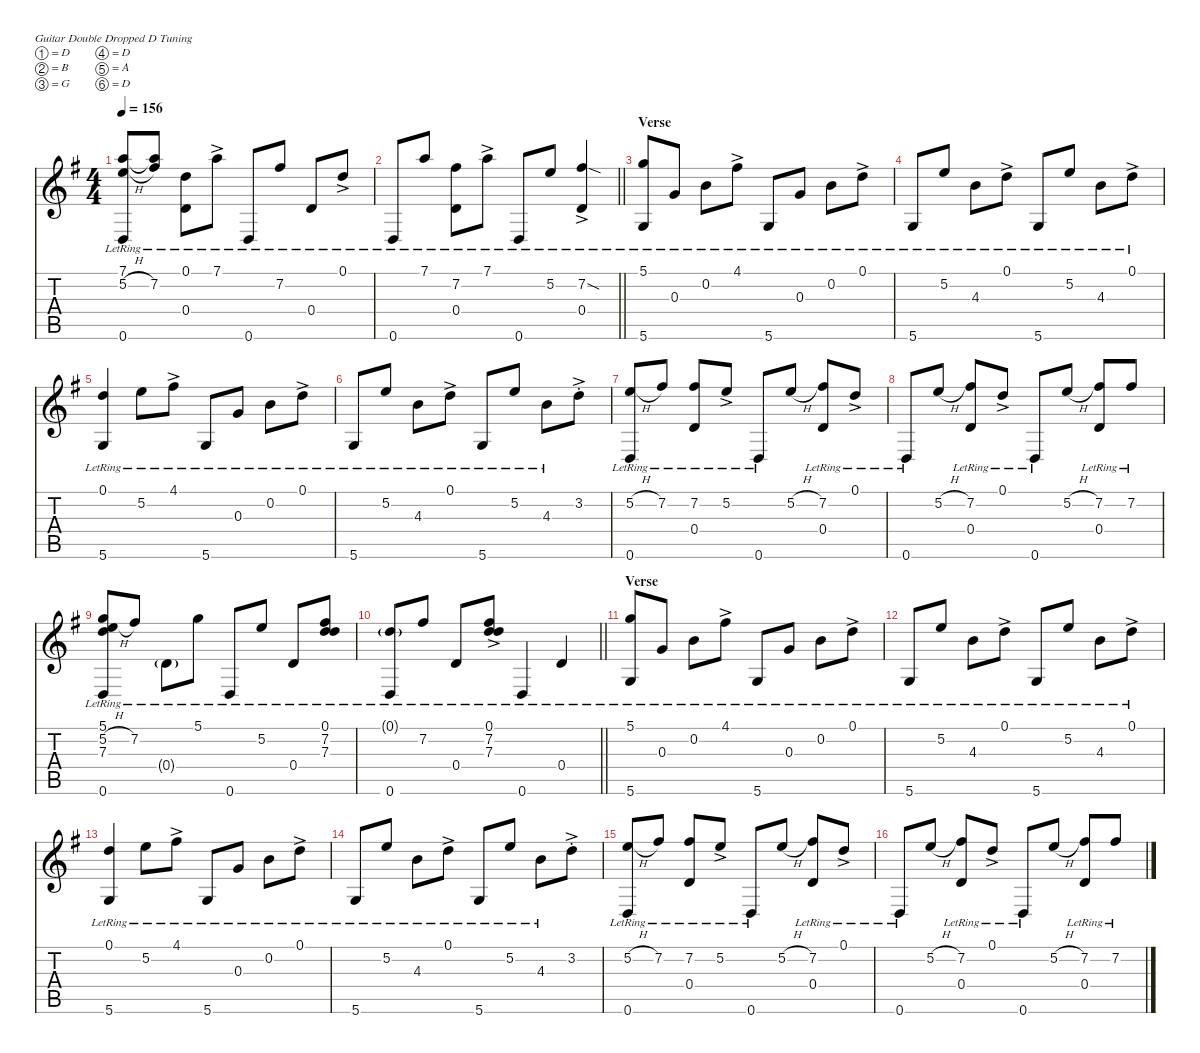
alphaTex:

\defaultSystemsLayout 4
\hideDynamics
\bracketExtendMode nobrackets
\singleTrackTrackNamePolicy hidden
\multiTrackTrackNamePolicy hidden
\otherSystemsTrackNameOrientation horizontal
\track ("Guitar 1" "n.guit.") {mute instrument acousticguitarnylon}
\staff {score tabs}
\tuning (D4 B3 G3 D3 A2 D2)
\ts (4 4)
\tempo 156
\clef g2
\ks g
(7.1{lr acc forcenatural} 5.2{h acc forcenatural} 0.6{lr acc forcenatural}).8{dy f beam Up} (7.1{lr t acc forcenatural} 7.2{lr acc #}).8{beam Up} (0.1{lr acc forcenatural} 0.4{lr acc forcenatural}).8{beam Down} 7.1{ac lr acc forcenatural}.8{beam Down} 0.6{lr acc forcenatural}.8{beam Up} 7.2{lr acc #}.8{beam Up} 0.4{lr acc forcenatural}.8{beam Up} 0.1{ac lr acc forcenatural}.8{beam Up} |
\barLineRight lightlight
0.6{lr acc forcenatural}.8{beam Up} 7.1{lr acc forcenatural}.8{beam Up} (7.2{lr acc #} 0.4{lr acc forcenatural}).8{beam Down} 7.1{ac lr acc forcenatural}.8{beam Down} 0.6{lr acc forcenatural}.8{beam Up} 5.2{lr acc forcenatural}.8{beam Up} (7.2{sod ac acc #} 0.4{ac lr acc forcenatural}).4{beam Up} |
\section ("" "Verse")
(5.1{lr acc forcenatural} 5.6{lr acc forcenatural}).8{beam Up} 0.3{lr acc forcenatural}.8{beam Up} 0.2{lr acc forcenatural}.8{beam Down} 4.1{ac lr acc #}.8{beam Down} 5.6{lr acc forcenatural}.8{beam Up} 0.3{lr acc forcenatural}.8{beam Up} 0.2{lr acc forcenatural}.8{beam Down} 0.1{ac lr acc forcenatural}.8{beam Down} |
5.6{lr acc forcenatural}.8{beam Up} 5.2{lr acc forcenatural}.8{beam Up} 4.3{lr acc forcenatural}.8{beam Down} 0.1{ac lr acc forcenatural}.8{beam Down} 5.6{lr acc forcenatural}.8{beam Up} 5.2{lr acc forcenatural}.8{beam Up} 4.3{lr acc forcenatural}.8{beam Down} 0.1{ac lr acc forcenatural}.8{beam Down} |
(0.1{lr acc forcenatural} 5.6{lr acc forcenatural}).4{beam Up} 5.2{lr acc forcenatural}.8{beam Down} 4.1{ac lr acc #}.8{beam Down} 5.6{lr acc forcenatural}.8{beam Up} 0.3{lr acc forcenatural}.8{beam Up} 0.2{lr acc forcenatural}.8{beam Down} 0.1{ac lr acc forcenatural}.8{beam Down} |
5.6{lr acc forcenatural}.8{beam Up} 5.2{lr acc forcenatural}.8{beam Up} 4.3{lr acc forcenatural}.8{beam Down} 0.1{ac lr acc forcenatural}.8{beam Down} 5.6{lr acc forcenatural}.8{beam Up} 5.2{lr acc forcenatural}.8{beam Up} 4.3{lr acc forcenatural}.8{beam Down} 3.2{ac st acc forcenatural}.8{beam Down} |
(5.2{h acc forcenatural} 0.6{lr acc forcenatural}).8{beam Up} 7.2{lr acc #}.8{beam Up} (7.2{lr acc #} 0.4{lr acc forcenatural}).8{beam Up} 5.2{ac lr acc forcenatural}.8{beam Up} 0.6{lr acc forcenatural}.8{beam Up} 5.2{h acc forcenatural}.8{beam Up} (7.2{lr acc #} 0.4{lr acc forcenatural}).8{beam Up} 0.1{ac lr acc forcenatural}.8{beam Up} |
0.6{lr acc forcenatural}.8{beam Up} 5.2{h acc forcenatural}.8{beam Up} (7.2{lr acc #} 0.4{lr acc forcenatural}).8{beam Up} 0.1{ac lr acc forcenatural}.8{beam Up} 0.6{lr acc forcenatural}.8{beam Up} 5.2{h acc forcenatural}.8{beam Up} (7.2{lr acc #} 0.4{lr acc forcenatural}).8{beam Up} 7.2{lr acc #}.8{beam Up} |
(5.1{lr acc forcenatural} 5.2{h acc forcenatural} 7.3{lr acc forcenatural} 0.6{lr acc forcenatural}).8{beam Up} 7.2{lr acc #}.8{beam Up} 0.4{g lr acc forcenatural}.8{beam Down} 5.1{lr acc forcenatural}.8{beam Down} 0.6{lr acc forcenatural}.8{beam Up} 5.2{lr acc forcenatural}.8{beam Up} 0.4{lr acc forcenatural}.8{beam Up} (0.1{lr acc forcenatural} 7.2{lr acc #} 7.3{lr acc forcenatural}).8{beam Up} |
\barLineRight lightlight
(0.1{g lr acc forcenatural} 0.6{lr acc forcenatural}).8{beam Up} 7.2{lr acc #}.8{beam Up} 0.4{lr acc forcenatural}.8{beam Up} (0.1{ac lr acc forcenatural} 7.2{ac lr acc #} 7.3{ac lr acc forcenatural}).8{beam Up} 0.6{lr acc forcenatural}.4{beam Up} 0.4{lr acc forcenatural}.4{beam Up} |
\section ("" "Verse")
(5.1{lr acc forcenatural} 5.6{lr acc forcenatural}).8{beam Up} 0.3{lr acc forcenatural}.8{beam Up} 0.2{lr acc forcenatural}.8{beam Down} 4.1{ac lr acc #}.8{beam Down} 5.6{lr acc forcenatural}.8{beam Up} 0.3{lr acc forcenatural}.8{beam Up} 0.2{lr acc forcenatural}.8{beam Down} 0.1{ac lr acc forcenatural}.8{beam Down} |
5.6{lr acc forcenatural}.8{beam Up} 5.2{lr acc forcenatural}.8{beam Up} 4.3{lr acc forcenatural}.8{beam Down} 0.1{ac lr acc forcenatural}.8{beam Down} 5.6{lr acc forcenatural}.8{beam Up} 5.2{lr acc forcenatural}.8{beam Up} 4.3{lr acc forcenatural}.8{beam Down} 0.1{ac lr acc forcenatural}.8{beam Down} |
(0.1{lr acc forcenatural} 5.6{lr acc forcenatural}).4{beam Up} 5.2{lr acc forcenatural}.8{beam Down} 4.1{ac lr acc #}.8{beam Down} 5.6{lr acc forcenatural}.8{beam Up} 0.3{lr acc forcenatural}.8{beam Up} 0.2{lr acc forcenatural}.8{beam Down} 0.1{ac lr acc forcenatural}.8{beam Down} |
5.6{lr acc forcenatural}.8{beam Up} 5.2{lr acc forcenatural}.8{beam Up} 4.3{lr acc forcenatural}.8{beam Down} 0.1{ac lr acc forcenatural}.8{beam Down} 5.6{lr acc forcenatural}.8{beam Up} 5.2{lr acc forcenatural}.8{beam Up} 4.3{lr acc forcenatural}.8{beam Down} 3.2{ac st acc forcenatural}.8{beam Down} |
(5.2{h acc forcenatural} 0.6{lr acc forcenatural}).8{beam Up} 7.2{lr acc #}.8{beam Up} (7.2{lr acc #} 0.4{lr acc forcenatural}).8{beam Up} 5.2{ac lr acc forcenatural}.8{beam Up} 0.6{lr acc forcenatural}.8{beam Up} 5.2{h acc forcenatural}.8{beam Up} (7.2{lr acc #} 0.4{lr acc forcenatural}).8{beam Up} 0.1{ac lr acc forcenatural}.8{beam Up} |
0.6{lr acc forcenatural}.8{beam Up} 5.2{h acc forcenatural}.8{beam Up} (7.2{lr acc #} 0.4{lr acc forcenatural}).8{beam Up} 0.1{ac lr acc forcenatural}.8{beam Up} 0.6{lr acc forcenatural}.8{beam Up} 5.2{h acc forcenatural}.8{beam Up} (7.2{lr acc #} 0.4{lr acc forcenatural}).8{beam Up} 7.2{lr acc #}.8{beam Up}
